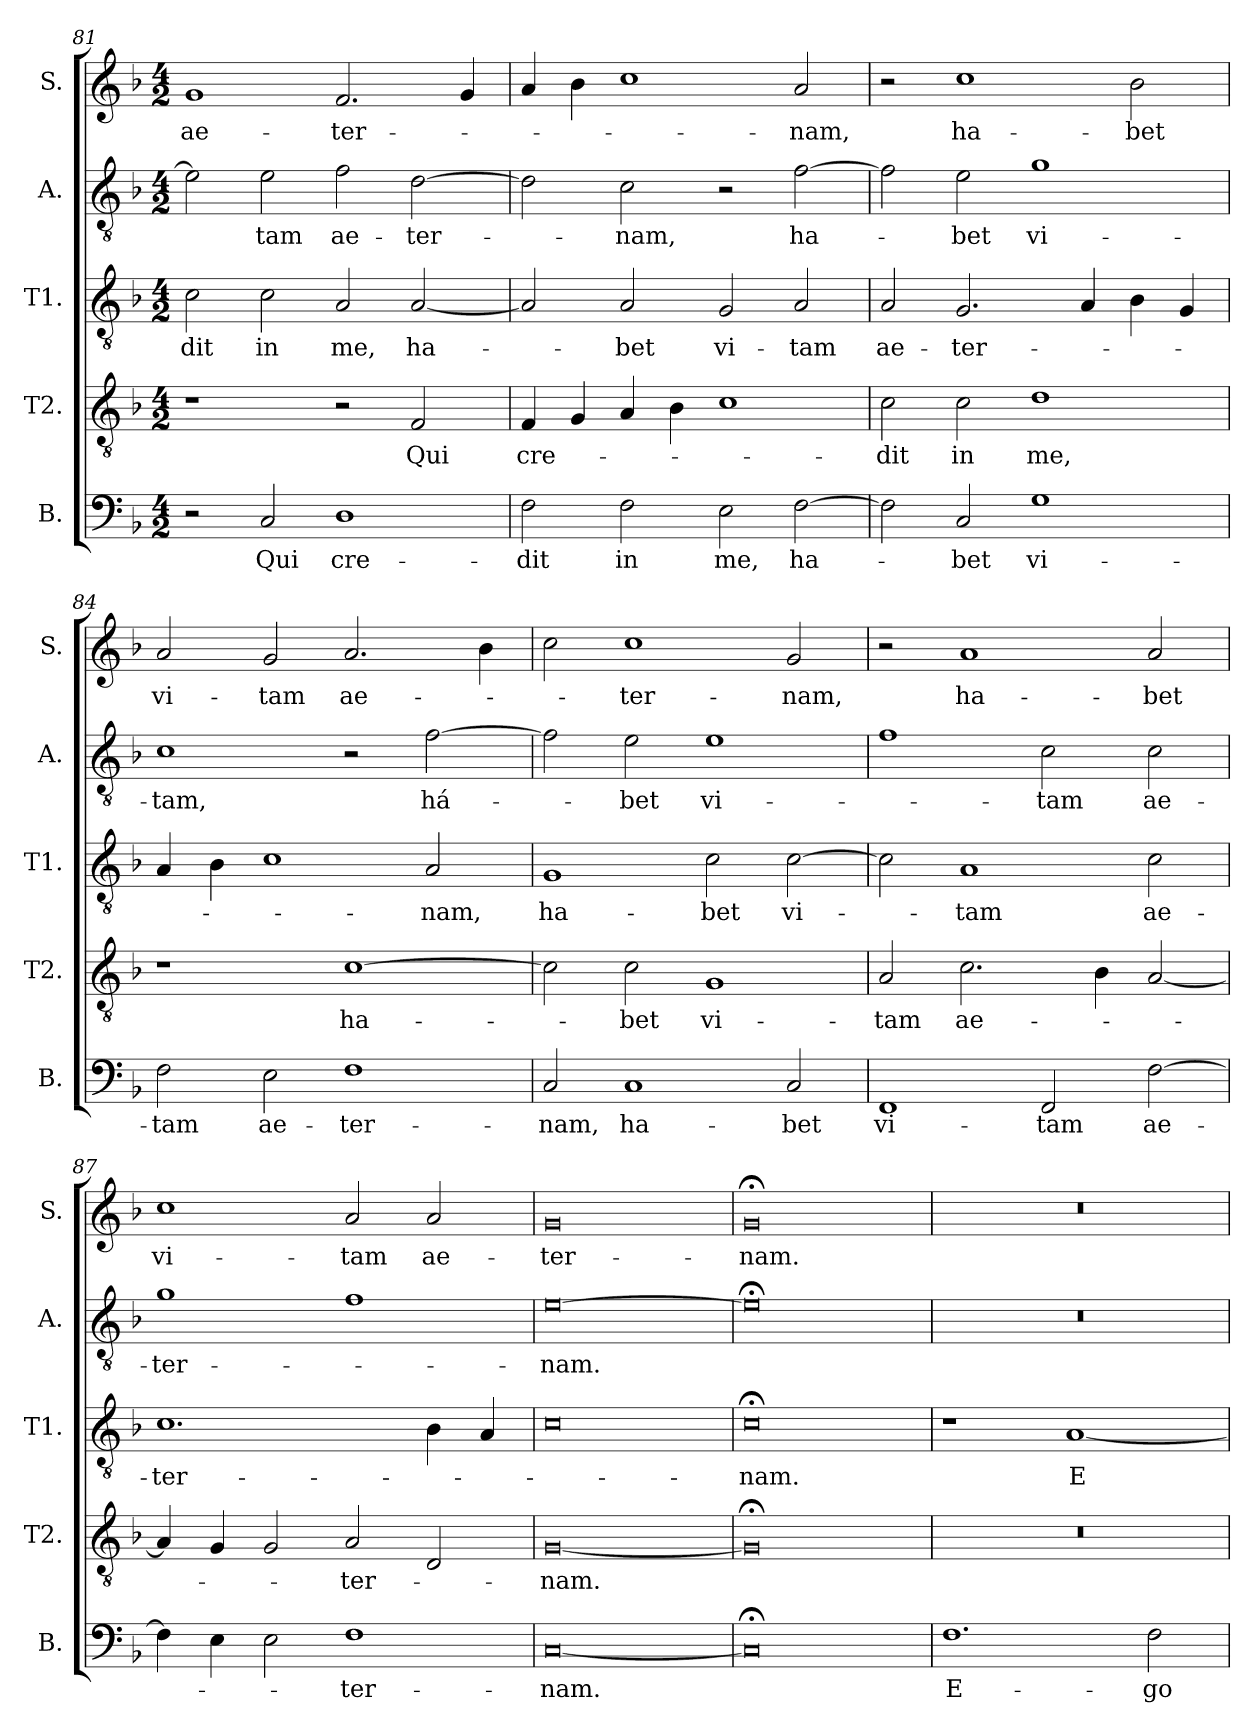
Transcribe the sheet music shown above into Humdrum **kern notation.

**kern	**text	**kern	**text	**kern	**text	**kern	**text	**kern	**text
*part5	*part5	*part4	*part4	*part3	*part3	*part2	*part2	*part1	*part1
*staff5	*staff5	*staff4	*staff4	*staff3	*staff3	*staff2	*staff2	*staff1	*staff1
*I"B.	*	*I"T2.	*	*I"T1.	*	*I"A.	*	*I"S.	*
*I'B.	*	*I'T2.	*	*I'T1.	*	*I'A.	*	*I'S.	*
*clefF4	*	*clefGv2	*	*clefGv2	*	*clefGv2	*	*clefG2	*
*k[b-]	*	*k[b-]	*	*k[b-]	*	*k[b-]	*	*k[b-]	*
*F:	*	*F:	*	*F:	*	*F:	*	*F:	*
*M4/2	*	*M4/2	*	*M4/2	*	*M4/2	*	*M4/2	*
=81	=81	=81	=81	=81	=81	=81	=81	=81	=81
2r	.	1r	.	2c\	-dit	2e\]	.	1g	ae-
2C/	Qui	.	.	2c\	in	2e\	-tam	.	.
1D	cre-	2r	.	2A/	me,	2f\	ae-	2.f/	-ter-
.	.	2F/	Qui	[2A/	ha-	[2d\	-ter-	.	.
.	.	.	.	.	.	.	.	4g/	.
=82	=82	=82	=82	=82	=82	=82	=82	=82	=82
2F\	-dit	4F/	cre-	2A/]	.	2d\]	.	4a/	.
.	.	4G/	.	.	.	.	.	4b-\	.
2F\	in	4A/	.	2A/	-bet	2c\	-nam,	1cc	.
.	.	4B-\	.	.	.	.	.	.	.
2E\	me,	1c	.	2G/	vi-	2r	.	.	.
[2F\	ha-	.	.	2A/	-tam	[2f\	ha-	2a/	-nam,
!!LO:PB:g=z
=83	=83	=83	=83	=83	=83	=83	=83	=83	=83
2F\]	.	2c\	-dit	2A/	ae-	2f\]	.	2r	.
2C/	-bet	2c\	in	2.G/	-ter-	2e\	-bet	1cc	ha-
1G	vi-	1d	me,	.	.	1g	vi-	.	.
.	.	.	.	4A/	.	.	.	.	.
.	.	.	.	4B-\	.	.	.	2b-\	-bet
.	.	.	.	4G/	.	.	.	.	.
=84	=84	=84	=84	=84	=84	=84	=84	=84	=84
2F\	-tam	1r	.	4A/	.	1c	-tam,	2a/	vi-
.	.	.	.	4B-\	.	.	.	.	.
2E\	ae-	.	.	1c	.	.	.	2g/	-tam
1F	-ter-	[1c	ha-	.	.	2r	.	2.a/	ae-
.	.	.	.	2A/	-nam,	[2f\	há-	.	.
.	.	.	.	.	.	.	.	4b-\	.
=85	=85	=85	=85	=85	=85	=85	=85	=85	=85
2C/	-nam,	2c\]	.	1G	ha-	2f\]	.	2cc\	.
1C	ha-	2c\	-bet	.	.	2e\	-bet	1cc	-ter-
.	.	1G	vi-	2c\	-bet	1e	vi-	.	.
2C/	-bet	.	.	[2c\	vi-	.	.	2g/	-nam,
=86	=86	=86	=86	=86	=86	=86	=86	=86	=86
1FF	vi-	2A/	-tam	2c\]	.	1f	.	2r	.
.	.	2.c\	ae-	1A	-tam	.	.	1a	ha-
2FF/	-tam	.	.	.	.	2c\	-tam	.	.
.	.	4B-\	.	.	.	.	.	.	.
[2F\	ae-	[2A/	.	2c\	ae-	2c\	ae-	2a/	-bet
!!LO:LB:g=z
=87	=87	=87	=87	=87	=87	=87	=87	=87	=87
4F\]	.	4A/]	.	1.c	-ter-	1g	-ter-	1cc	vi-
4E\	.	4G/	.	.	.	.	.	.	.
2E\	.	2G/	.	.	.	.	.	.	.
1F	-ter-	2A/	-ter-	.	.	1f	.	2a/	-tam
.	.	2D/	.	4B-\	.	.	.	2a/	ae-
.	.	.	.	4A/	.	.	.	.	.
=88	=88	=88	=88	=88	=88	=88	=88	=88	=88
[0C	-nam.	[0G	-nam.	0c	.	[0e	-nam.	0g	-ter-
=89	=89	=89	=89	=89	=89	=89	=89	=89	=89
0C;<]	.	0G;<]	.	0c;<	-nam.	0e;<]	.	0g;<	-nam.
=90	=90	=90	=90	=90	=90	=90	=90	=90	=90
1.F	E-	0r	.	1r	.	0r	.	0r	.
.	.	.	.	[1A	E-	.	.	.	.
2F\	-go	.	.	.	.	.	.	.	.
=	=	=	=	=	=	=	=	=	=
*-	*-	*-	*-	*-	*-	*-	*-	*-	*-
